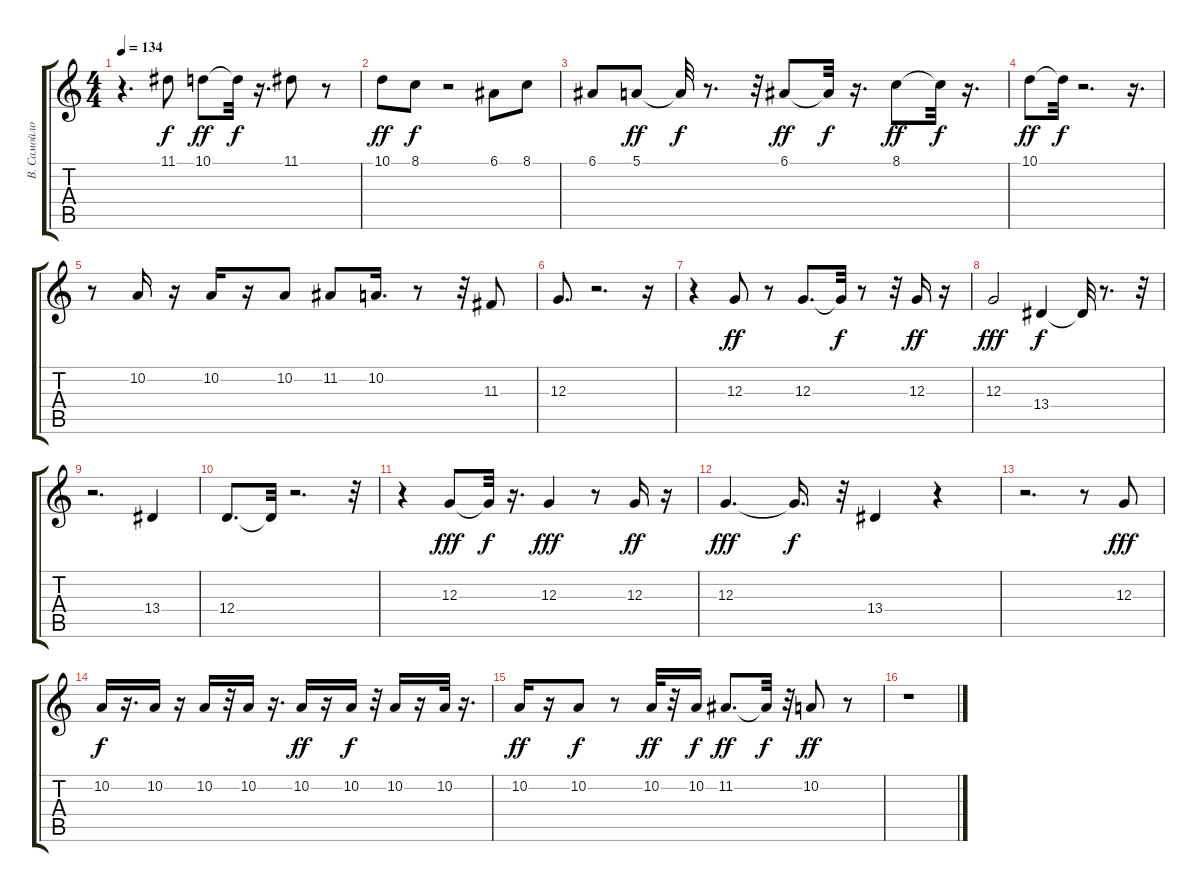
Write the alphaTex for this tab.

\track ("В. Самойлов (вокал)" "В. Самойло") {instrument clarinet}
\staff {score tabs}
\tuning (E4 B3 G3 D3 A2 E2) {hide}
\ts (4 4)
\tempo 134
\clef g2
\ks c
r.4{d dy f} 11.1.8 10.1.8{dy ff} 10.1{t}.32{dy f} r.16{d} 11.1.8 r.8 |
10.1.8{dy ff} 8.1.8{dy f} r.2 6.1.8 8.1.8 |
6.1.8 5.1.8{dy ff} 5.1{t}.32{dy f} r.8{d} r.32 6.1.8{dy ff} 6.1{t}.32{dy f} r.16{d} 8.1.8{dy ff} 8.1{t}.32{dy f} r.16{d} |
10.1.8{dy ff} 10.1{t}.32{dy f} r.2{d} r.16{d} |
r.8 10.2.16 r.16 10.2.16 r.16 10.2.8 11.2.8 10.2.16{d} r.8 r.32 11.3.8 |
12.3.8{d} r.2{d} r.16 |
r.4 12.3.8{dy ff} r.8 12.3.8{d} 12.3{t}.32{dy f} r.8 r.32 12.3.16{dy ff} r.16 |
12.3.2{dy fff} 13.4.4{dy f} 13.4{t}.32 r.8{d} r.32 |
r.2{d} 13.4.4 |
12.4.8{d} 12.4{t}.32 r.2{d} r.32 |
r.4 12.3.8{dy fff} 12.3{t}.32{dy f} r.16{d} 12.3.4{dy fff} r.8 12.3.16{dy ff} r.16 |
12.3.4{d dy fff} 12.3{t}.16{d dy f} r.32 13.4.4 r.4 |
r.2{d} r.8 12.3.8{dy fff} |
10.2.16{dy f} r.16{d} 10.2.16 r.16 10.2.16 r.32 10.2.16 r.16{d} 10.2.16{dy ff} r.16 10.2.16{dy f} r.32 10.2.16 r.16 10.2.32 r.16{d} |
10.2.16{dy ff} r.16 10.2.8{dy f} r.8 10.2.32{dy ff} r.32 10.2.16{dy f} 11.2.8{d dy ff} 11.2{t}.32{dy f} r.32 10.2.8{dy ff} r.8 |
r.1
